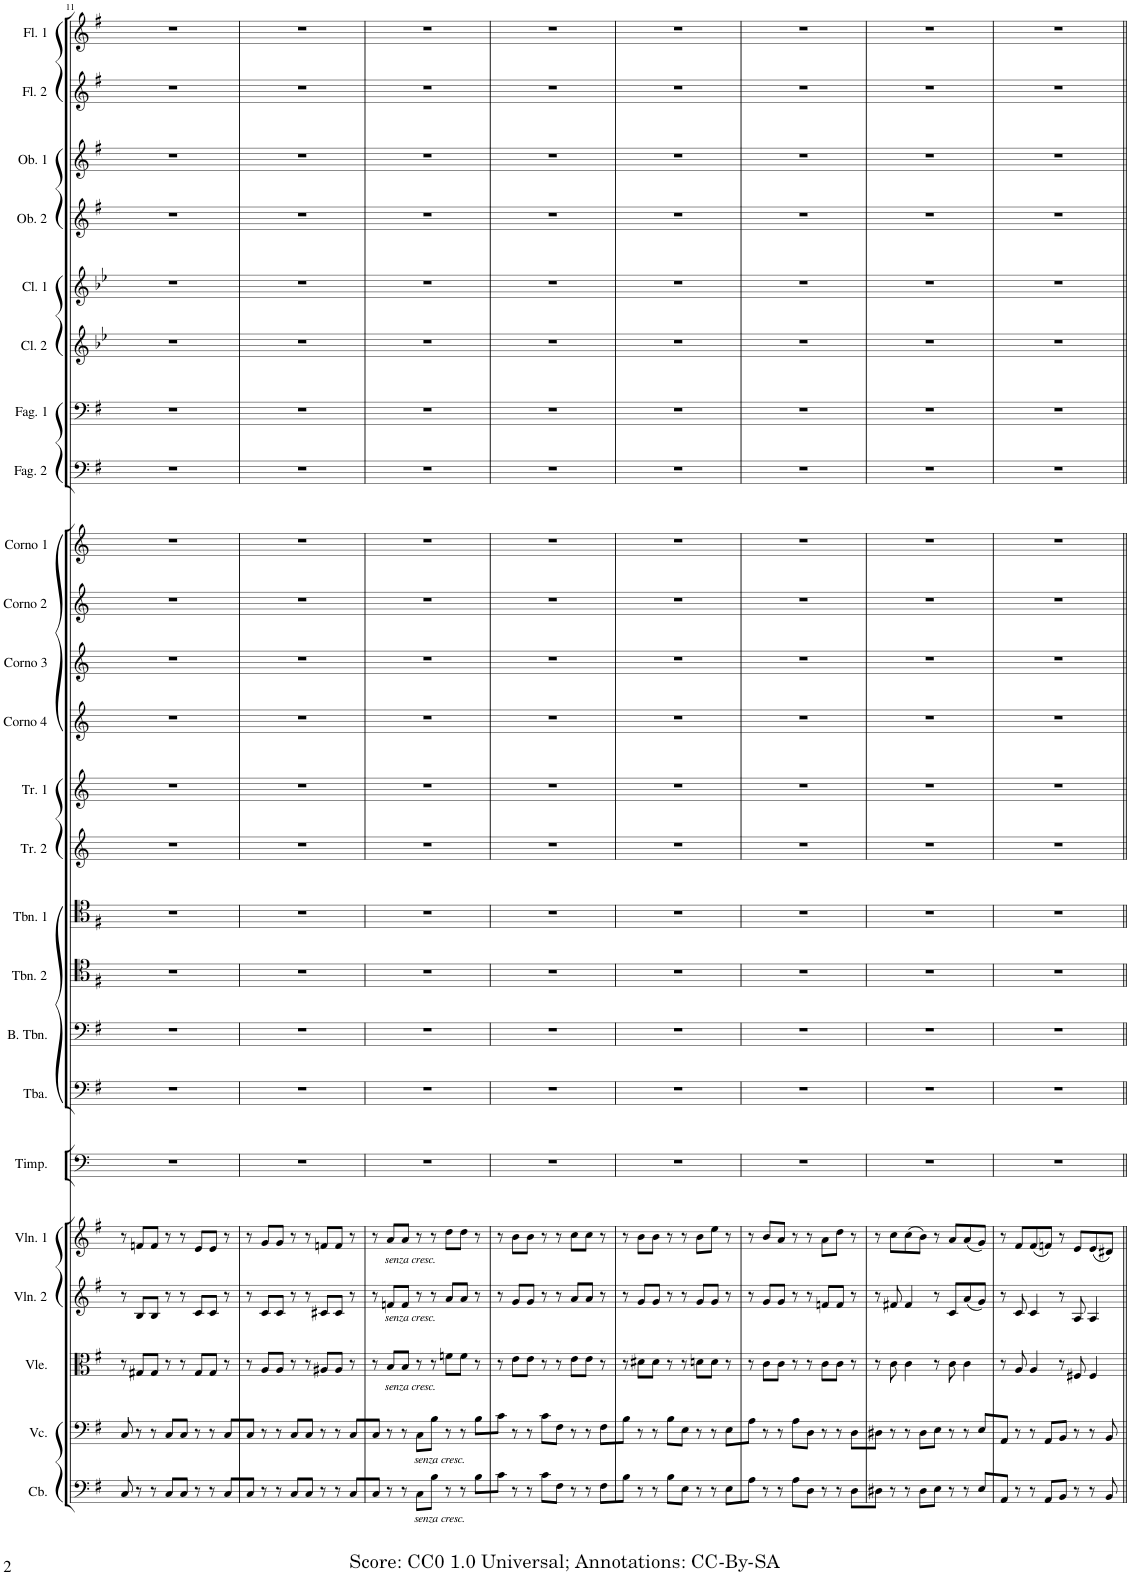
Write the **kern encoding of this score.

**kern	**kern	**kern	**kern	**kern	**kern	**kern	**kern	**kern	**kern	**kern	**kern	**kern	**kern	**kern	**kern	**kern	**kern	**kern	**kern	**kern	**kern	**kern	**kern
*part24	*part23	*part22	*part21	*part20	*part19	*part18	*part17	*part16	*part15	*part14	*part13	*part12	*part11	*part10	*part9	*part8	*part7	*part6	*part5	*part4	*part3	*part2	*part1
*staff24	*staff23	*staff22	*staff21	*staff20	*staff19	*staff18	*staff17	*staff16	*staff15	*staff14	*staff13	*staff12	*staff11	*staff10	*staff9	*staff8	*staff7	*staff6	*staff5	*staff4	*staff3	*staff2	*staff1
*I"Contrabassi	*I"Violoncelli	*I"Viole	*I"Violini 2	*I"Violini 1	*I"Timpani	*I"Tuba	*I"Bass Trombone	*I"Trombone Tenore 2	*I"Trombone Tenore 1	*I"Trombe in F 2	*I"Trombe in F 1	*I"Corno in F 4	*I"Corno in F 3	*I"Corno in F 2	*I"Corno in F 1	*I"Fagotto 2	*I"Fagotto 1	*I"Clarinetto in A 2	*I"Clarinetto in A 1	*I"Oboe 2	*I"Oboe 1	*I"Flauto 2	*I"Flauto 1
*I'Cb.	*I'Vc.	*I'Vle.	*I'Vln. 2	*I'Vln. 1	*I'Timp.	*I'Tba.	*I'B. Tbn.	*I'Tbn. 2	*I'Tbn. 1	*I'Tr. 2	*I'Tr. 1	*I'Corno 4	*I'Corno 3	*I'Corno 2	*I'Corno 1	*I'Fag. 2	*I'Fag. 1	*I'Cl. 2	*I'Cl. 1	*I'Ob. 2	*I'Ob. 1	*I'Fl. 2	*I'Fl. 1
!!LO:PB:g=z
*clefF4	*clefF4	*clefC3	*clefG2	*clefG2	*clefF4	*clefF4	*clefF4	*clefC4	*clefC4	*clefG2	*clefG2	*clefG2	*clefG2	*clefG2	*clefG2	*clefF4	*clefF4	*clefG2	*clefG2	*clefG2	*clefG2	*clefG2	*clefG2
*Trd7c12	*	*	*	*	*	*	*	*	*	*Trd-3c-5	*Trd-3c-5	*Trd4c7	*Trd4c7	*Trd4c7	*Trd4c7	*	*	*Trd2c3	*Trd2c3	*	*	*	*
*k[f#]	*k[f#]	*k[f#]	*k[f#]	*k[f#]	*k[]	*k[f#]	*k[f#]	*k[f#]	*k[f#]	*k[]	*k[]	*k[]	*k[]	*k[]	*k[]	*k[f#]	*k[f#]	*k[b-e-]	*k[b-e-]	*k[f#]	*k[f#]	*k[f#]	*k[f#]
*M2/2	*M2/2	*M2/2	*M2/2	*M2/2	*M2/2	*M2/2	*M2/2	*M2/2	*M2/2	*M2/2	*M2/2	*M2/2	*M2/2	*M2/2	*M2/2	*M2/2	*M2/2	*M2/2	*M2/2	*M2/2	*M2/2	*M2/2	*M2/2
*met(c|)	*met(c|)	*met(c|)	*met(c|)	*met(c|)	*met(c|)	*met(c|)	*met(c|)	*met(c|)	*met(c|)	*met(c|)	*met(c|)	*met(c|)	*met(c|)	*met(c|)	*met(c|)	*met(c|)	*met(c|)	*met(c|)	*met(c|)	*met(c|)	*met(c|)	*met(c|)	*met(c|)
=11	=11	=11	=11	=11	=11	=11	=11	=11	=11	=11	=11	=11	=11	=11	=11	=11	=11	=11	=11	=11	=11	=11	=11
8C/	8C/	8r	8r	8r	1r	1r	1r	1r	1r	1r	1r	1r	1r	1r	1r	1r	1r	1r	1r	1r	1r	1r	1r
8r	8r	8G#X/L	8B/L	8fn/L	.	.	.	.	.	.	.	.	.	.	.	.	.	.	.	.	.	.	.
8r	8r	8G#/J	8B/J	8f/J	.	.	.	.	.	.	.	.	.	.	.	.	.	.	.	.	.	.	.
8C/L	8C/L	8r	8r	8r	.	.	.	.	.	.	.	.	.	.	.	.	.	.	.	.	.	.	.
8C/J	8C/J	8r	8r	8r	.	.	.	.	.	.	.	.	.	.	.	.	.	.	.	.	.	.	.
8r	8r	8G#/L	8c/L	8e/L	.	.	.	.	.	.	.	.	.	.	.	.	.	.	.	.	.	.	.
8r	8r	8G#/J	8c/J	8e/J	.	.	.	.	.	.	.	.	.	.	.	.	.	.	.	.	.	.	.
8C/L	8C/L	8r	8r	8r	.	.	.	.	.	.	.	.	.	.	.	.	.	.	.	.	.	.	.
=12	=12	=12	=12	=12	=12	=12	=12	=12	=12	=12	=12	=12	=12	=12	=12	=12	=12	=12	=12	=12	=12	=12	=12
8C/J	8C/J	8r	8r	8r	1r	1r	1r	1r	1r	1r	1r	1r	1r	1r	1r	1r	1r	1r	1r	1r	1r	1r	1r
8r	8r	8A/L	8c/L	8g/L	.	.	.	.	.	.	.	.	.	.	.	.	.	.	.	.	.	.	.
8r	8r	8A/J	8c/J	8g/J	.	.	.	.	.	.	.	.	.	.	.	.	.	.	.	.	.	.	.
8C/L	8C/L	8r	8r	8r	.	.	.	.	.	.	.	.	.	.	.	.	.	.	.	.	.	.	.
8C/J	8C/J	8r	8r	8r	.	.	.	.	.	.	.	.	.	.	.	.	.	.	.	.	.	.	.
8r	8r	8A#X/L	8c#X/L	8fn/L	.	.	.	.	.	.	.	.	.	.	.	.	.	.	.	.	.	.	.
8r	8r	8A#/J	8c#/J	8f/J	.	.	.	.	.	.	.	.	.	.	.	.	.	.	.	.	.	.	.
8C/L	8C/L	8r	8r	8r	.	.	.	.	.	.	.	.	.	.	.	.	.	.	.	.	.	.	.
=13	=13	=13	=13	=13	=13	=13	=13	=13	=13	=13	=13	=13	=13	=13	=13	=13	=13	=13	=13	=13	=13	=13	=13
8C/J	8C/J	8r	8r	8r	1r	1r	1r	1r	1r	1r	1r	1r	1r	1r	1r	1r	1r	1r	1r	1r	1r	1r	1r
!	!	!	!	!LO:TX:b:i:t=senza cresc.	!	!	!	!	!	!	!	!	!	!	!	!	!	!	!	!	!	!	!
!	!	!	!LO:TX:b:i:t=senza cresc.	!	!	!	!	!	!	!	!	!	!	!	!	!	!	!	!	!	!	!	!
!	!	!LO:TX:b:i:t=senza cresc.	!	!	!	!	!	!	!	!	!	!	!	!	!	!	!	!	!	!	!	!	!
8r	8r	8B/L	8fn/L	8a/L	.	.	.	.	.	.	.	.	.	.	.	.	.	.	.	.	.	.	.
8r	8r	8B/J	8f/J	8a/J	.	.	.	.	.	.	.	.	.	.	.	.	.	.	.	.	.	.	.
!	!LO:TX:b:i:t=senza cresc.	!	!	!	!	!	!	!	!	!	!	!	!	!	!	!	!	!	!	!	!	!	!
!LO:TX:b:i:t=senza cresc.	!	!	!	!	!	!	!	!	!	!	!	!	!	!	!	!	!	!	!	!	!	!	!
8C\L	8C\L	8r	8r	8r	.	.	.	.	.	.	.	.	.	.	.	.	.	.	.	.	.	.	.
8B\J	8B\J	8r	8r	8r	.	.	.	.	.	.	.	.	.	.	.	.	.	.	.	.	.	.	.
8r	8r	8fn\L	8a/L	8dd\L	.	.	.	.	.	.	.	.	.	.	.	.	.	.	.	.	.	.	.
8r	8r	8f\J	8a/J	8dd\J	.	.	.	.	.	.	.	.	.	.	.	.	.	.	.	.	.	.	.
8B\L	8B\L	8r	8r	8r	.	.	.	.	.	.	.	.	.	.	.	.	.	.	.	.	.	.	.
=14	=14	=14	=14	=14	=14	=14	=14	=14	=14	=14	=14	=14	=14	=14	=14	=14	=14	=14	=14	=14	=14	=14	=14
8c\J	8c\J	8r	8r	8r	1r	1r	1r	1r	1r	1r	1r	1r	1r	1r	1r	1r	1r	1r	1r	1r	1r	1r	1r
8r	8r	8e\L	8g/L	8b\L	.	.	.	.	.	.	.	.	.	.	.	.	.	.	.	.	.	.	.
8r	8r	8e\J	8g/J	8b\J	.	.	.	.	.	.	.	.	.	.	.	.	.	.	.	.	.	.	.
8c\L	8c\L	8r	8r	8r	.	.	.	.	.	.	.	.	.	.	.	.	.	.	.	.	.	.	.
8F#\J	8F#\J	8r	8r	8r	.	.	.	.	.	.	.	.	.	.	.	.	.	.	.	.	.	.	.
8r	8r	8e\L	8a/L	8cc\L	.	.	.	.	.	.	.	.	.	.	.	.	.	.	.	.	.	.	.
8r	8r	8e\J	8a/J	8cc\J	.	.	.	.	.	.	.	.	.	.	.	.	.	.	.	.	.	.	.
8F#\L	8F#\L	8r	8r	8r	.	.	.	.	.	.	.	.	.	.	.	.	.	.	.	.	.	.	.
=15	=15	=15	=15	=15	=15	=15	=15	=15	=15	=15	=15	=15	=15	=15	=15	=15	=15	=15	=15	=15	=15	=15	=15
8B\J	8B\J	8r	8r	8r	1r	1r	1r	1r	1r	1r	1r	1r	1r	1r	1r	1r	1r	1r	1r	1r	1r	1r	1r
8r	8r	8d#X\L	8g/L	8b\L	.	.	.	.	.	.	.	.	.	.	.	.	.	.	.	.	.	.	.
8r	8r	8d#\J	8g/J	8b\J	.	.	.	.	.	.	.	.	.	.	.	.	.	.	.	.	.	.	.
8B\L	8B\L	8r	8r	8r	.	.	.	.	.	.	.	.	.	.	.	.	.	.	.	.	.	.	.
8E\J	8E\J	8r	8r	8r	.	.	.	.	.	.	.	.	.	.	.	.	.	.	.	.	.	.	.
8r	8r	8dn\L	8g/L	8b\L	.	.	.	.	.	.	.	.	.	.	.	.	.	.	.	.	.	.	.
8r	8r	8d\J	8g/J	8ee\J	.	.	.	.	.	.	.	.	.	.	.	.	.	.	.	.	.	.	.
8E\L	8E\L	8r	8r	8r	.	.	.	.	.	.	.	.	.	.	.	.	.	.	.	.	.	.	.
=16	=16	=16	=16	=16	=16	=16	=16	=16	=16	=16	=16	=16	=16	=16	=16	=16	=16	=16	=16	=16	=16	=16	=16
8A\J	8A\J	8r	8r	8r	1r	1r	1r	1r	1r	1r	1r	1r	1r	1r	1r	1r	1r	1r	1r	1r	1r	1r	1r
8r	8r	8c\L	8g/L	8b/L	.	.	.	.	.	.	.	.	.	.	.	.	.	.	.	.	.	.	.
8r	8r	8c\J	8g/J	8a/J	.	.	.	.	.	.	.	.	.	.	.	.	.	.	.	.	.	.	.
8A\L	8A\L	8r	8r	8r	.	.	.	.	.	.	.	.	.	.	.	.	.	.	.	.	.	.	.
8D\J	8D\J	8r	8r	8r	.	.	.	.	.	.	.	.	.	.	.	.	.	.	.	.	.	.	.
8r	8r	8c\L	8fn/L	8a\L	.	.	.	.	.	.	.	.	.	.	.	.	.	.	.	.	.	.	.
8r	8r	8c\J	8f/J	8dd\J	.	.	.	.	.	.	.	.	.	.	.	.	.	.	.	.	.	.	.
8D\L	8D\L	8r	8r	8r	.	.	.	.	.	.	.	.	.	.	.	.	.	.	.	.	.	.	.
=17	=17	=17	=17	=17	=17	=17	=17	=17	=17	=17	=17	=17	=17	=17	=17	=17	=17	=17	=17	=17	=17	=17	=17
8D#X\J	8D#X\J	8r	8r	8r	1r	1r	1r	1r	1r	1r	1r	1r	1r	1r	1r	1r	1r	1r	1r	1r	1r	1r	1r
8r	8r	8c\	8f#X/	8cc\L	.	.	.	.	.	.	.	.	.	.	.	.	.	.	.	.	.	.	.
8r	8r	4c\	4f#/	(8cc\	.	.	.	.	.	.	.	.	.	.	.	.	.	.	.	.	.	.	.
8D#\L	8D#\L	.	.	8b\J)	.	.	.	.	.	.	.	.	.	.	.	.	.	.	.	.	.	.	.
8E\J	8E\J	8r	8r	8r	.	.	.	.	.	.	.	.	.	.	.	.	.	.	.	.	.	.	.
8r	8r	8c\	8c/L	8a/L	.	.	.	.	.	.	.	.	.	.	.	.	.	.	.	.	.	.	.
8r	8r	4c\	(8a/	(8a/	.	.	.	.	.	.	.	.	.	.	.	.	.	.	.	.	.	.	.
8E/L	8E/L	.	8g/J)	8g/J)	.	.	.	.	.	.	.	.	.	.	.	.	.	.	.	.	.	.	.
=18	=18	=18	=18	=18	=18	=18	=18	=18	=18	=18	=18	=18	=18	=18	=18	=18	=18	=18	=18	=18	=18	=18	=18
8AA/J	8AA/J	8r	8r	8r	1r	1r	1r	1r	1r	1r	1r	1r	1r	1r	1r	1r	1r	1r	1r	1r	1r	1r	1r
8r	8r	8A/	8c/	8f#/L	.	.	.	.	.	.	.	.	.	.	.	.	.	.	.	.	.	.	.
8r	8r	4A/	4c/	(8f#/	.	.	.	.	.	.	.	.	.	.	.	.	.	.	.	.	.	.	.
8AA/L	8AA/L	.	.	8fn/J)	.	.	.	.	.	.	.	.	.	.	.	.	.	.	.	.	.	.	.
8BB/J	8BB/J	8r	8r	8r	.	.	.	.	.	.	.	.	.	.	.	.	.	.	.	.	.	.	.
8r	8r	8F#X/	8A/	8e/L	.	.	.	.	.	.	.	.	.	.	.	.	.	.	.	.	.	.	.
8r	8r	4F#/	4A/	(8e/	.	.	.	.	.	.	.	.	.	.	.	.	.	.	.	.	.	.	.
8BB/	8BB/	.	.	8d#X/J)	.	.	.	.	.	.	.	.	.	.	.	.	.	.	.	.	.	.	.
=	=	=	=	=	=	=	=	=	=	=	=	=	=	=	=	=	=	=	=	=	=	=	=
*-	*-	*-	*-	*-	*-	*-	*-	*-	*-	*-	*-	*-	*-	*-	*-	*-	*-	*-	*-	*-	*-	*-	*-
